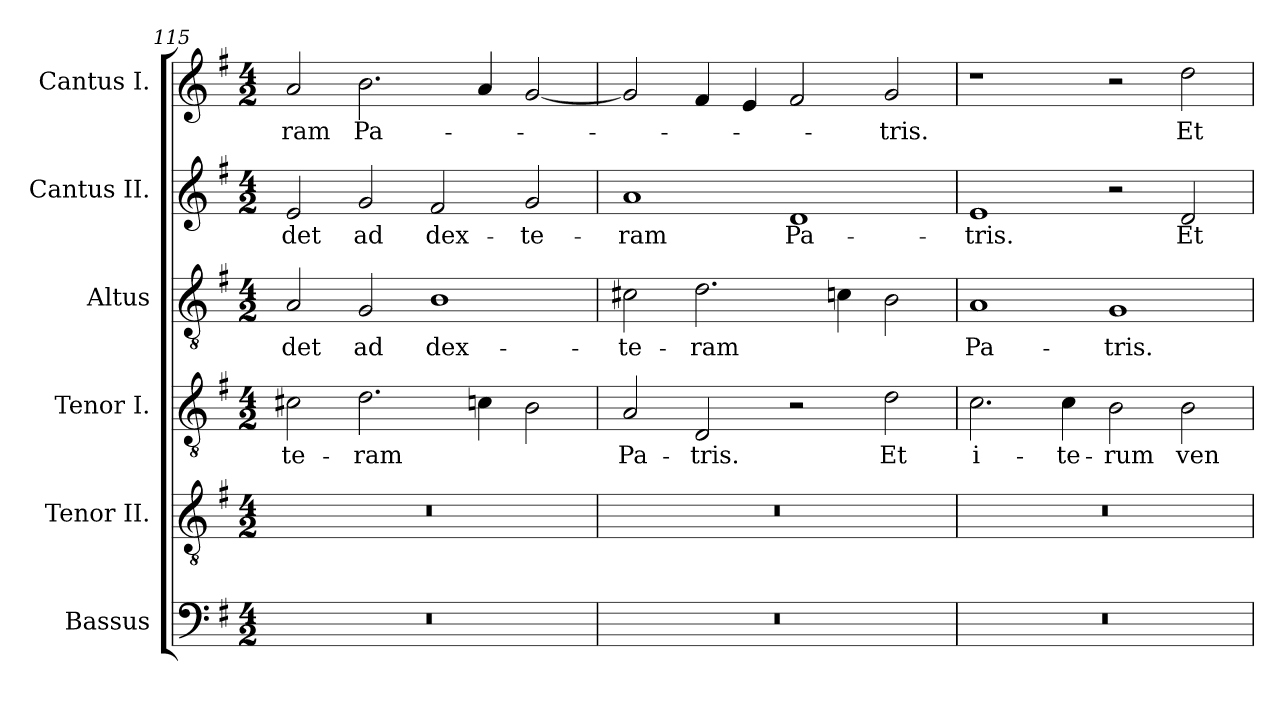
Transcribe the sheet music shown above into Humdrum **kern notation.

**kern	**kern	**kern	**text	**kern	**text	**kern	**text	**kern	**text
*part6	*part5	*part4	*part4	*part3	*part3	*part2	*part2	*part1	*part1
*staff6	*staff5	*staff4	*staff4	*staff3	*staff3	*staff2	*staff2	*staff1	*staff1
*I"Bassus	*I"Tenor II.	*I"Tenor I.	*	*I"Altus	*	*I"Cantus II.	*	*I"Cantus I.	*
*I'B.	*I'T. II.	*I'T. I.	*	*I'A.	*	*I'C. II	*	*I'C. I	*
*clefF4	*clefGv2	*clefGv2	*	*clefGv2	*	*clefG2	*	*clefG2	*
*	*ITrd7c12	*ITrd7c12	*	*ITrd7c12	*	*	*	*	*
*k[f#]	*k[f#]	*k[f#]	*	*k[f#]	*	*k[f#]	*	*k[f#]	*
*G:	*G:	*G:	*	*G:	*	*G:	*	*G:	*
*M4/2	*M4/2	*M4/2	*	*M4/2	*	*M4/2	*	*M4/2	*
=115	=115	=115	=115	=115	=115	=115	=115	=115	=115
!LO:N:vis=1	!LO:N:vis=1	!	!	!	!	!	!	!	!
!	!	!	!LO:LY:b:color=#000000	!	!	!	!	!	!
!	!	!	!	!	!LO:LY:b:color=#000000	!	!	!	!
!	!	!	!	!	!	!	!LO:LY:b:color=#000000	!	!
!	!	!	!	!	!	!	!	!	!LO:LY:b:color=#000000
0r	0r	2C#Xi\	-te-	2AAi/	-det	2ei/	-det	2ai/	-ram
!	!	!	!LO:LY:b:color=#000000	!	!	!	!	!	!
!	!	!	!	!	!LO:LY:b:color=#000000	!	!	!	!
!	!	!	!	!	!	!	!LO:LY:b:color=#000000	!	!
!	!	!	!	!	!	!	!	!	!LO:LY:b:color=#000000
.	.	2.Di\	-ram	2GGi/	ad	2gi/	ad	2.bi\	Pa-
!	!	!	!	!	!LO:LY:b:color=#000000	!	!	!	!
!	!	!	!	!	!	!	!LO:LY:b:color=#000000	!	!
.	.	.	.	1BBi	dex-	2f#i/	dex-	.	.
.	.	4Cni\	.	.	.	.	.	4ai/	.
!	!	!	!	!	!	!	!LO:LY:b:color=#000000	!	!
.	.	2BBi\	.	.	.	2gi/	-te-	[2gi/	.
=116	=116	=116	=116	=116	=116	=116	=116	=116	=116
!LO:N:vis=1	!LO:N:vis=1	!	!	!	!	!	!	!	!
!	!	!	!LO:LY:b:color=#000000	!	!	!	!	!	!
!	!	!	!	!	!LO:LY:b:color=#000000	!	!	!	!
!	!	!	!	!	!	!	!LO:LY:b:color=#000000	!	!
0r	0r	2AAi/	Pa-	2C#Xi\	-te-	1ai	-ram	2gi/]	.
!	!	!	!LO:LY:b:color=#000000	!	!	!	!	!	!
!	!	!	!	!	!LO:LY:b:color=#000000	!	!	!	!
.	.	2DDi/	-tris.	2.Di\	-ram	.	.	4f#i/	.
.	.	.	.	.	.	.	.	4ei/	.
!	!	!	!	!	!	!	!LO:LY:b:color=#000000	!	!
.	.	2r	.	.	.	1di	Pa-	2f#i/	.
.	.	.	.	4Cni\	.	.	.	.	.
!	!	!	!LO:LY:b:color=#000000	!	!	!	!	!	!
!	!	!	!	!	!	!	!	!	!LO:LY:b:color=#000000
.	.	2Di\	Et	2BBi\	.	.	.	2gi/	-tris.
!!LO:LB:g=z
=117	=117	=117	=117	=117	=117	=117	=117	=117	=117
!LO:N:vis=1	!LO:N:vis=1	!	!	!	!	!	!	!	!
!	!	!	!LO:LY:b:color=#000000	!	!	!	!	!	!
!	!	!	!	!	!LO:LY:b:color=#000000	!	!	!	!
!	!	!	!	!	!	!	!LO:LY:b:color=#000000	!	!
0r	0r	2.Ci\	i-	1AAi	Pa-	1ei	-tris.	1r	.
!	!	!	!LO:LY:b:color=#000000	!	!	!	!	!	!
.	.	4Ci\	-te-	.	.	.	.	.	.
!	!	!	!LO:LY:b:color=#000000	!	!	!	!	!	!
!	!	!	!	!	!LO:LY:b:color=#000000	!	!	!	!
.	.	2BBi\	-rum	1GGi	-tris.	2r	.	2r	.
!	!	!	!LO:LY:b:color=#000000	!	!	!	!	!	!
!	!	!	!	!	!	!	!LO:LY:b:color=#000000	!	!
!	!	!	!	!	!	!	!	!	!LO:LY:b:color=#000000
.	.	2BBi\	ven-	.	.	2di/	Et	2ddi\	Et
=	=	=	=	=	=	=	=	=	=
*-	*-	*-	*-	*-	*-	*-	*-	*-	*-
